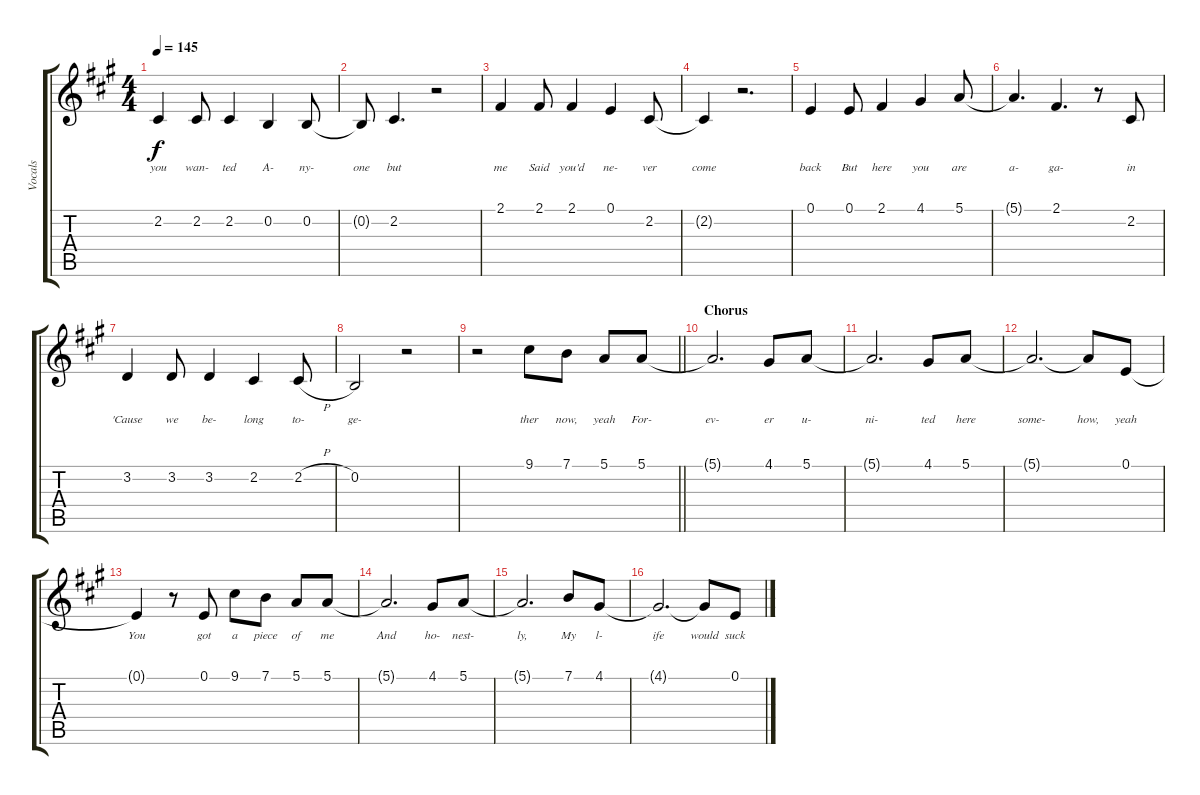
\track ("Vocals" "Vocals") {instrument altosax}
\staff {score tabs}
\tuning (E4 B3 G3 D3 A2 E2) {hide}
\ts (4 4)
\tempo 145
\clef g2
\ks a
2.2.4{lyrics (0 "you") lyrics (1 "") lyrics (2 "") lyrics (3 "") lyrics (4 "") dy f} 2.2.8{lyrics (0 "wan-") lyrics (1 "") lyrics (2 "") lyrics (3 "") lyrics (4 "")} 2.2.4{lyrics (0 "ted") lyrics (1 "") lyrics (2 "") lyrics (3 "") lyrics (4 "")} 0.2.4{lyrics (0 "A-") lyrics (1 "") lyrics (2 "") lyrics (3 "") lyrics (4 "")} 0.2.8{lyrics (0 "ny-") lyrics (1 "") lyrics (2 "") lyrics (3 "") lyrics (4 "")} |
0.2{t}.8{lyrics (0 "one") lyrics (1 "") lyrics (2 "") lyrics (3 "") lyrics (4 "")} 2.2.4{d lyrics (0 "but") lyrics (1 "") lyrics (2 "") lyrics (3 "") lyrics (4 "")} r.2 |
2.1.4{lyrics (0 "me") lyrics (1 "") lyrics (2 "") lyrics (3 "") lyrics (4 "")} 2.1.8{lyrics (0 "Said") lyrics (1 "") lyrics (2 "") lyrics (3 "") lyrics (4 "")} 2.1.4{lyrics (0 "you'd") lyrics (1 "") lyrics (2 "") lyrics (3 "") lyrics (4 "")} 0.1.4{lyrics (0 "ne-") lyrics (1 "") lyrics (2 "") lyrics (3 "") lyrics (4 "")} 2.2.8{lyrics (0 "ver") lyrics (1 "") lyrics (2 "") lyrics (3 "") lyrics (4 "")} |
2.2{t}.4{lyrics (0 "come") lyrics (1 "") lyrics (2 "") lyrics (3 "") lyrics (4 "")} r.2{d} |
0.1.4{lyrics (0 "back") lyrics (1 "") lyrics (2 "") lyrics (3 "") lyrics (4 "")} 0.1.8{lyrics (0 "But") lyrics (1 "") lyrics (2 "") lyrics (3 "") lyrics (4 "")} 2.1.4{lyrics (0 "here") lyrics (1 "") lyrics (2 "") lyrics (3 "") lyrics (4 "")} 4.1.4{lyrics (0 "you") lyrics (1 "") lyrics (2 "") lyrics (3 "") lyrics (4 "")} 5.1.8{lyrics (0 "are") lyrics (1 "") lyrics (2 "") lyrics (3 "") lyrics (4 "")} |
5.1{t}.4{d lyrics (0 "a-") lyrics (1 "") lyrics (2 "") lyrics (3 "") lyrics (4 "")} 2.1.4{d lyrics (0 "ga-") lyrics (1 "") lyrics (2 "") lyrics (3 "") lyrics (4 "")} r.8 2.2.8{lyrics (0 "in") lyrics (1 "") lyrics (2 "") lyrics (3 "") lyrics (4 "")} |
3.2.4{lyrics (0 "'Cause") lyrics (1 "") lyrics (2 "") lyrics (3 "") lyrics (4 "")} 3.2.8{lyrics (0 "we") lyrics (1 "") lyrics (2 "") lyrics (3 "") lyrics (4 "")} 3.2.4{lyrics (0 "be-") lyrics (1 "") lyrics (2 "") lyrics (3 "") lyrics (4 "")} 2.2.4{lyrics (0 "long") lyrics (1 "") lyrics (2 "") lyrics (3 "") lyrics (4 "")} 2.2{h}.8{lyrics (0 "to-") lyrics (1 "") lyrics (2 "") lyrics (3 "") lyrics (4 "")} |
0.2.2{lyrics (0 "ge-") lyrics (1 "") lyrics (2 "") lyrics (3 "") lyrics (4 "")} r.2 |
\barLineRight lightlight
r.2 9.1.8{lyrics (0 "ther") lyrics (1 "") lyrics (2 "") lyrics (3 "") lyrics (4 "")} 7.1.8{lyrics (0 "now,") lyrics (1 "") lyrics (2 "") lyrics (3 "") lyrics (4 "")} 5.1.8{lyrics (0 "yeah") lyrics (1 "") lyrics (2 "") lyrics (3 "") lyrics (4 "")} 5.1.8{lyrics (0 "For-") lyrics (1 "") lyrics (2 "") lyrics (3 "") lyrics (4 "")} |
\section ("" "Chorus")
5.1{t}.2{d lyrics (0 "ev-") lyrics (1 "") lyrics (2 "") lyrics (3 "") lyrics (4 "")} 4.1.8{lyrics (0 "er") lyrics (1 "") lyrics (2 "") lyrics (3 "") lyrics (4 "")} 5.1.8{lyrics (0 "u-") lyrics (1 "") lyrics (2 "") lyrics (3 "") lyrics (4 "")} |
5.1{t}.2{d lyrics (0 "ni-") lyrics (1 "") lyrics (2 "") lyrics (3 "") lyrics (4 "")} 4.1.8{lyrics (0 "ted") lyrics (1 "") lyrics (2 "") lyrics (3 "") lyrics (4 "")} 5.1.8{lyrics (0 "here") lyrics (1 "") lyrics (2 "") lyrics (3 "") lyrics (4 "")} |
5.1{t}.2{d lyrics (0 "some-") lyrics (1 "") lyrics (2 "") lyrics (3 "") lyrics (4 "")} 5.1{t}.8{lyrics (0 "how,") lyrics (1 "") lyrics (2 "") lyrics (3 "") lyrics (4 "")} 0.1.8{lyrics (0 "yeah") lyrics (1 "") lyrics (2 "") lyrics (3 "") lyrics (4 "")} |
0.1{t}.4{lyrics (0 "You") lyrics (1 "") lyrics (2 "") lyrics (3 "") lyrics (4 "")} r.8 0.1.8{lyrics (0 "got") lyrics (1 "") lyrics (2 "") lyrics (3 "") lyrics (4 "")} 9.1.8{lyrics (0 "a") lyrics (1 "") lyrics (2 "") lyrics (3 "") lyrics (4 "")} 7.1.8{lyrics (0 "piece") lyrics (1 "") lyrics (2 "") lyrics (3 "") lyrics (4 "")} 5.1.8{lyrics (0 "of") lyrics (1 "") lyrics (2 "") lyrics (3 "") lyrics (4 "")} 5.1.8{lyrics (0 "me") lyrics (1 "") lyrics (2 "") lyrics (3 "") lyrics (4 "")} |
5.1{t}.2{d lyrics (0 "And") lyrics (1 "") lyrics (2 "") lyrics (3 "") lyrics (4 "")} 4.1.8{lyrics (0 "ho-") lyrics (1 "") lyrics (2 "") lyrics (3 "") lyrics (4 "")} 5.1.8{lyrics (0 "nest-") lyrics (1 "") lyrics (2 "") lyrics (3 "") lyrics (4 "")} |
5.1{t}.2{d lyrics (0 "ly,") lyrics (1 "") lyrics (2 "") lyrics (3 "") lyrics (4 "")} 7.1.8{lyrics (0 "My") lyrics (1 "") lyrics (2 "") lyrics (3 "") lyrics (4 "")} 4.1.8{lyrics (0 "l-") lyrics (1 "") lyrics (2 "") lyrics (3 "") lyrics (4 "")} |
4.1{t}.2{d lyrics (0 "ife") lyrics (1 "") lyrics (2 "") lyrics (3 "") lyrics (4 "")} 4.1{t}.8{lyrics (0 "would") lyrics (1 "") lyrics (2 "") lyrics (3 "") lyrics (4 "")} 0.1.8{lyrics (0 "suck") lyrics (1 "") lyrics (2 "") lyrics (3 "") lyrics (4 "")}
